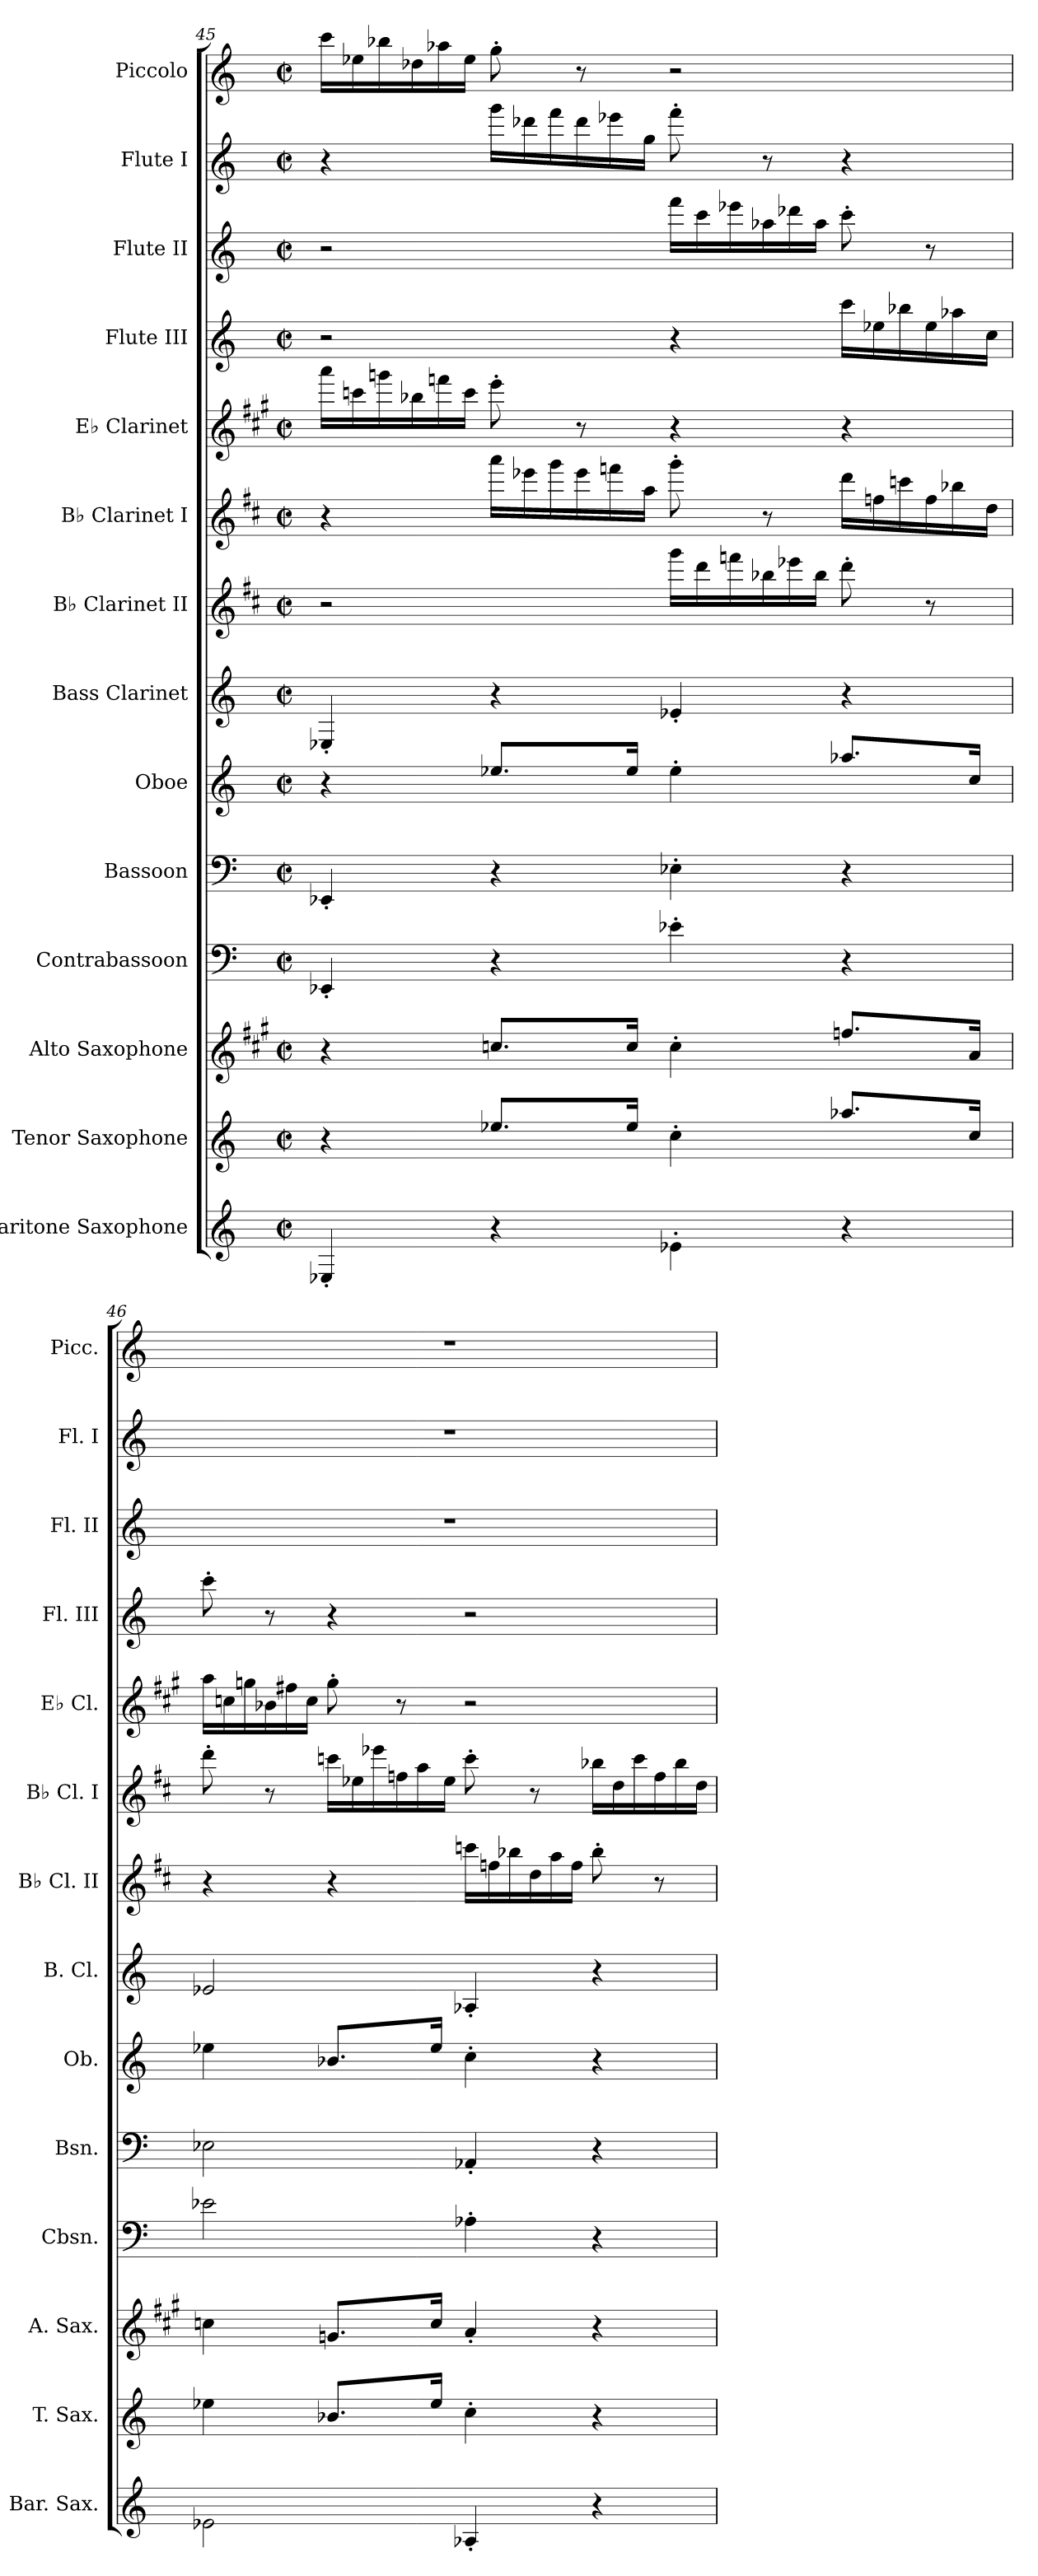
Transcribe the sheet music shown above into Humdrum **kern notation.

**kern	**kern	**kern	**kern	**kern	**kern	**kern	**kern	**kern	**kern	**kern	**kern	**kern	**kern
*part14	*part13	*part12	*part11	*part10	*part9	*part8	*part7	*part6	*part5	*part4	*part3	*part2	*part1
*staff14	*staff13	*staff12	*staff11	*staff10	*staff9	*staff8	*staff7	*staff6	*staff5	*staff4	*staff3	*staff2	*staff1
*I"Baritone Saxophone	*I"Tenor Saxophone	*I"Alto Saxophone	*I"Contrabassoon	*I"Bassoon	*I"Oboe	*I"Bass Clarinet	*I"B♭ Clarinet II	*I"B♭ Clarinet I	*I"E♭ Clarinet	*I"Flute III	*I"Flute II	*I"Flute I	*I"Piccolo
*I'Bar. Sax.	*I'T. Sax.	*I'A. Sax.	*I'Cbsn.	*I'Bsn.	*I'Ob.	*I'B. Cl.	*I'B♭ Cl. II	*I'B♭ Cl. I	*I'E♭ Cl.	*I'Fl. III	*I'Fl. II	*I'Fl. I	*I'Picc.
!!LO:PB:g=z
*clefG2	*clefG2	*clefG2	*clefF4	*clefF4	*clefG2	*clefG2	*clefG2	*clefG2	*clefG2	*clefG2	*clefG2	*clefG2	*clefG2
*ITrd12c21	*ITrd8c14	*ITrd5c9	*ITrd7c12	*	*	*ITrd8c14	*ITrd1c2	*ITrd1c2	*ITrd-2c-3	*	*	*	*ITrd-7c-12
*k[]	*k[]	*k[]	*k[]	*k[]	*k[]	*k[]	*k[]	*k[]	*k[]	*k[]	*k[]	*k[]	*k[]
*M2/2	*M2/2	*M2/2	*M2/2	*M2/2	*M2/2	*M2/2	*M2/2	*M2/2	*M2/2	*M2/2	*M2/2	*M2/2	*M2/2
*met(c|)	*met(c|)	*met(c|)	*met(c|)	*met(c|)	*met(c|)	*met(c|)	*met(c|)	*met(c|)	*met(c|)	*met(c|)	*met(c|)	*met(c|)	*met(c|)
*	*	*	*	*	*	*	*	*	*Xtuplet	*	*	*	*Xtuplet
=45	=45	=45	=45	=45	=45	=45	=45	=45	=45	=45	=45	=45	=45
4EE-X'/	4r	4r	4EEE-X'/	4EE-X'/	4r	4EE-X'/	2r	4r	24cccc\LL	2r	2r	4r	24cccc\LL
.	.	.	.	.	.	.	.	.	24eee-X\	.	.	.	24eee-X\
.	.	.	.	.	.	.	.	.	24bbb-X\	.	.	.	24bbb-X\
.	.	.	.	.	.	.	.	.	24ddd-X\	.	.	.	24ddd-X\
.	.	.	.	.	.	.	.	.	24aaa-X\	.	.	.	24aaa-X\
.	.	.	.	.	.	.	.	.	24eee-\JJ	.	.	.	24eee-\JJ
*	*	*	*	*	*	*	*	*Xtuplet	*	*	*	*Xtuplet	*
4r	8.e-X/L	8.e-X/L	4r	4r	8.ee-X/L	4r	.	24ggg\LL	8ggg'\	.	.	24ggg\LL	8ggg'\
.	.	.	.	.	.	.	.	24ddd-X\	.	.	.	24ddd-X\	.
.	.	.	.	.	.	.	.	24fff\	.	.	.	24fff\	.
.	.	.	.	.	.	.	.	24ddd-\	8r	.	.	24ddd-\	8r
.	.	.	.	.	.	.	.	24eee-X\	.	.	.	24eee-X\	.
.	16e-/Jk	16e-/Jk	.	.	16ee-/Jk	.	.	.	.	.	.	.	.
.	.	.	.	.	.	.	.	24gg\JJ	.	.	.	24gg\JJ	.
*	*	*	*	*	*	*	*Xtuplet	*	*	*	*Xtuplet	*	*
4E-X'\	4c'\	4e-'\	4E-X'\	4E-X'\	4ee-'\	4E-X'/	24fff\LL	8fff'\	4r	4r	24fff\LL	8fff'\	2r
.	.	.	.	.	.	.	24ccc\	.	.	.	24ccc\	.	.
.	.	.	.	.	.	.	24eee-X\	.	.	.	24eee-X\	.	.
.	.	.	.	.	.	.	24aa-X\	8r	.	.	24aa-X\	8r	.
.	.	.	.	.	.	.	24ddd-X\	.	.	.	24ddd-X\	.	.
.	.	.	.	.	.	.	24aa-\JJ	.	.	.	24aa-\JJ	.	.
*	*	*	*	*	*	*	*	*	*	*Xtuplet	*	*	*
4r	8.a-X/L	8.a-X/L	4r	4r	8.aa-X/L	4r	8ccc'\	24ccc\LL	4r	24ccc\LL	8ccc'\	4r	.
.	.	.	.	.	.	.	.	24ee-X\	.	24ee-X\	.	.	.
.	.	.	.	.	.	.	.	24bb-X\	.	24bb-X\	.	.	.
.	.	.	.	.	.	.	8r	24ee-\	.	24ee-\	8r	.	.
.	.	.	.	.	.	.	.	24aa-X\	.	24aa-X\	.	.	.
.	16c/Jk	16c/Jk	.	.	16cc/Jk	.	.	.	.	.	.	.	.
.	.	.	.	.	.	.	.	24cc\JJ	.	24cc\JJ	.	.	.
=46	=46	=46	=46	=46	=46	=46	=46	=46	=46	=46	=46	=46	=46
2E-X\	4e-X\	4e-X\	2E-X\	2E-X\	4ee-X\	2E-X/	4r	8ccc'\	24ccc\LL	8ccc'\	1r	1r	1r
.	.	.	.	.	.	.	.	.	24ee-X\	.	.	.	.
.	.	.	.	.	.	.	.	.	24bb-X\	.	.	.	.
.	.	.	.	.	.	.	.	8r	24dd-X\	8r	.	.	.
.	.	.	.	.	.	.	.	.	24aan\	.	.	.	.
.	.	.	.	.	.	.	.	.	24ee-\JJ	.	.	.	.
.	8.B-X/L	8.B-X/L	.	.	8.b-X/L	.	4r	24bb-X\LL	8bb-'\	4r	.	.	.
.	.	.	.	.	.	.	.	24dd-X\	.	.	.	.	.
.	.	.	.	.	.	.	.	24ddd-X\	.	.	.	.	.
.	.	.	.	.	.	.	.	24ee-X\	8r	.	.	.	.
.	.	.	.	.	.	.	.	24gg\	.	.	.	.	.
.	16e-/Jk	16e-/Jk	.	.	16ee-/Jk	.	.	.	.	.	.	.	.
.	.	.	.	.	.	.	.	24dd-\JJ	.	.	.	.	.
4AA-X'/	4c'\	4c'/	4AA-X'\	4AA-X'/	4cc'\	4AA-X'/	24bb-X\LL	8bb-'\	2r	2r	.	.	.
.	.	.	.	.	.	.	24ee-X\	.	.	.	.	.	.
.	.	.	.	.	.	.	24aa-X\	.	.	.	.	.	.
.	.	.	.	.	.	.	24cc\	8r	.	.	.	.	.
.	.	.	.	.	.	.	24gg\	.	.	.	.	.	.
.	.	.	.	.	.	.	24ee-\JJ	.	.	.	.	.	.
4r	4r	4r	4r	4r	4r	4r	8aa-'\	24aa-X\LL	.	.	.	.	.
.	.	.	.	.	.	.	.	24cc\	.	.	.	.	.
.	.	.	.	.	.	.	.	24bb-\	.	.	.	.	.
.	.	.	.	.	.	.	8r	24ee-\	.	.	.	.	.
.	.	.	.	.	.	.	.	24aa-\	.	.	.	.	.
.	.	.	.	.	.	.	.	24cc\JJ	.	.	.	.	.
=	=	=	=	=	=	=	=	=	=	=	=	=	=
*-	*-	*-	*-	*-	*-	*-	*-	*-	*-	*-	*-	*-	*-
